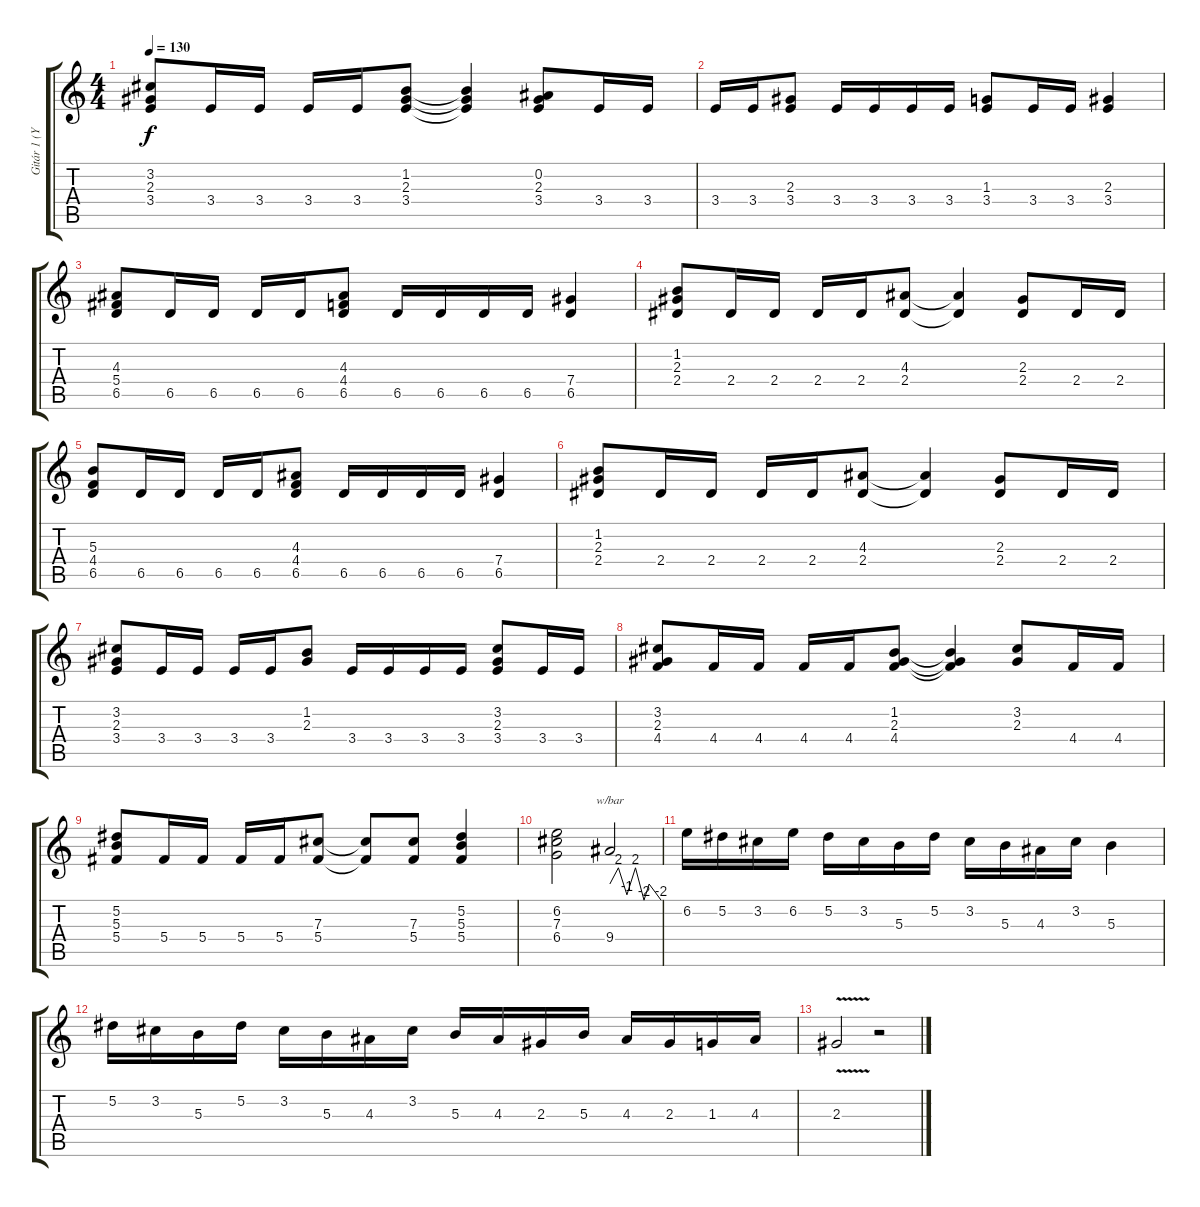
\track ("Gitár 1 (Yngwie Malmsteen)" "Gitár 1 (Y") {instrument distortionguitar}
\staff {score tabs}
\tuning (Eb4 Bb3 Gb3 Db3 Ab2 Eb2) {hide}
\ts (4 4)
\tempo 130
\clef g2
\ks c
(3.2 2.3 3.4).8{dy f} 3.4.16 3.4.16 3.4.16 3.4.16 (1.2 2.3 3.4).8 (1.2{t} 2.3{t} 3.4{t}).4 (0.2 2.3 3.4).8 3.4.16 3.4.16 |
3.4.16 3.4.16 (2.3 3.4).8 3.4.16 3.4.16 3.4.16 3.4.16 (1.3 3.4).8 3.4.16 3.4.16 (2.3 3.4).4 |
(4.3 5.4 6.5).8 6.5.16 6.5.16 6.5.16 6.5.16 (4.3 4.4 6.5).8 6.5.16 6.5.16 6.5.16 6.5.16 (7.4 6.5).4 |
(1.2 2.3 2.4).8 2.4.16 2.4.16 2.4.16 2.4.16 (4.3 2.4).8 (4.3{t} 2.4{t}).4 (2.3 2.4).8 2.4.16 2.4.16 |
(5.3 4.4 6.5).8 6.5.16 6.5.16 6.5.16 6.5.16 (4.3 4.4 6.5).8 6.5.16 6.5.16 6.5.16 6.5.16 (7.4 6.5).4 |
(1.2 2.3 2.4).8 2.4.16 2.4.16 2.4.16 2.4.16 (4.3 2.4).8 (4.3{t} 2.4{t}).4 (2.3 2.4).8 2.4.16 2.4.16 |
(3.2 2.3 3.4).8 3.4.16 3.4.16 3.4.16 3.4.16 (1.2 2.3).8 3.4.16 3.4.16 3.4.16 3.4.16 (3.2 2.3 3.4).8 3.4.16 3.4.16 |
(3.2 2.3 4.4).8 4.4.16 4.4.16 4.4.16 4.4.16 (1.2 2.3 4.4).8 (1.2{t} 2.3{t} 4.4{t}).4 (3.2 2.3).8 4.4.16 4.4.16 |
(5.2 5.3 5.4).8 5.4.16 5.4.16 5.4.16 5.4.16 (7.3 5.4).8 (7.3{t} 5.4{t}).8 (7.3 5.4).8 (5.2 5.3 5.4).4 |
(6.2 7.3 6.4).2 9.4.2{tbe (custom default 0 0 10 8 20 -4 30 8 40 -8 46 0 60 -8)} |
6.2.16 5.2.16 3.2.16 6.2.16 5.2.16 3.2.16 5.3.16 5.2.16 3.2.16 5.3.16 4.3.16 3.2.16 5.3.4 |
5.2.16 3.2.16 5.3.16 5.2.16 3.2.16 5.3.16 4.3.16 3.2.16 5.3.16 4.3.16 2.3.16 5.3.16 4.3.16 2.3.16 1.3.16 4.3.16 |
2.3{v}.2 r.2
